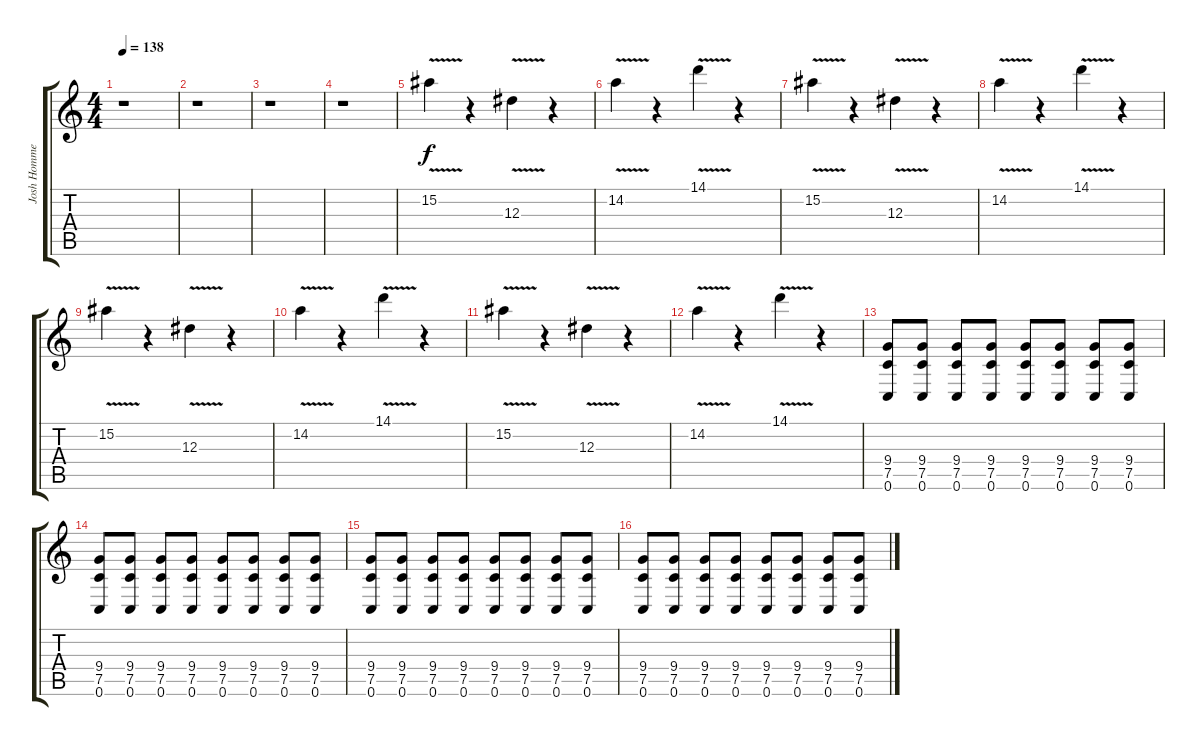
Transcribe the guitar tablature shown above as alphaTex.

\track ("Josh Homme" "Josh Homme") {instrument distortionguitar}
\staff {score tabs}
\tuning (C4 G3 Eb3 Bb2 F2 C2) {hide}
\ts (4 4)
\tempo 138
\clef g2
\ks c
r.1{dy f instrument distortionguitar} |
r.1 |
r.1 |
r.1 |
15.2{v}.4 r.4 12.3{v}.4 r.4 |
14.2{v}.4 r.4 14.1{v}.4 r.4 |
15.2{v}.4 r.4 12.3{v}.4 r.4 |
14.2{v}.4 r.4 14.1{v}.4 r.4 |
15.2{v}.4 r.4 12.3{v}.4 r.4 |
14.2{v}.4 r.4 14.1{v}.4 r.4 |
15.2{v}.4 r.4 12.3{v}.4 r.4 |
14.2{v}.4 r.4 14.1{v}.4 r.4 |
(9.4 7.5 0.6).8 (9.4 7.5 0.6).8 (9.4 7.5 0.6).8 (9.4 7.5 0.6).8 (9.4 7.5 0.6).8 (9.4 7.5 0.6).8 (9.4 7.5 0.6).8 (9.4 7.5 0.6).8 |
(9.4 7.5 0.6).8 (9.4 7.5 0.6).8 (9.4 7.5 0.6).8 (9.4 7.5 0.6).8 (9.4 7.5 0.6).8 (9.4 7.5 0.6).8 (9.4 7.5 0.6).8 (9.4 7.5 0.6).8 |
(9.4 7.5 0.6).8 (9.4 7.5 0.6).8 (9.4 7.5 0.6).8 (9.4 7.5 0.6).8 (9.4 7.5 0.6).8 (9.4 7.5 0.6).8 (9.4 7.5 0.6).8 (9.4 7.5 0.6).8 |
(9.4 7.5 0.6).8 (9.4 7.5 0.6).8 (9.4 7.5 0.6).8 (9.4 7.5 0.6).8 (9.4 7.5 0.6).8 (9.4 7.5 0.6).8 (9.4 7.5 0.6).8 (9.4 7.5 0.6).8
